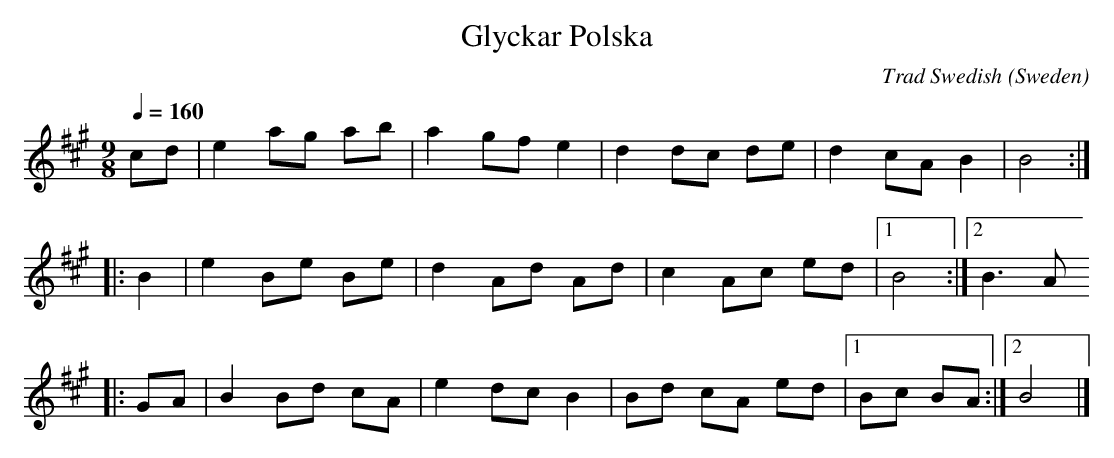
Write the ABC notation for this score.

X:1
T:Glyckar Polska
C:Trad Swedish
L:1/8
M:9/8
O:Sweden
Q:1/4=160
K:A major
cd|e2ag ab|a2gf e2|d2dc de|d2cA B2|B4:|
|:B2|e2Be Be|d2Ad Ad|c2Ac ed|[1B4:|[2B3A
|:GA|B2Bd cA|e2dc B2|Bd cA ed|[1Bc BA:|[2B4|]
